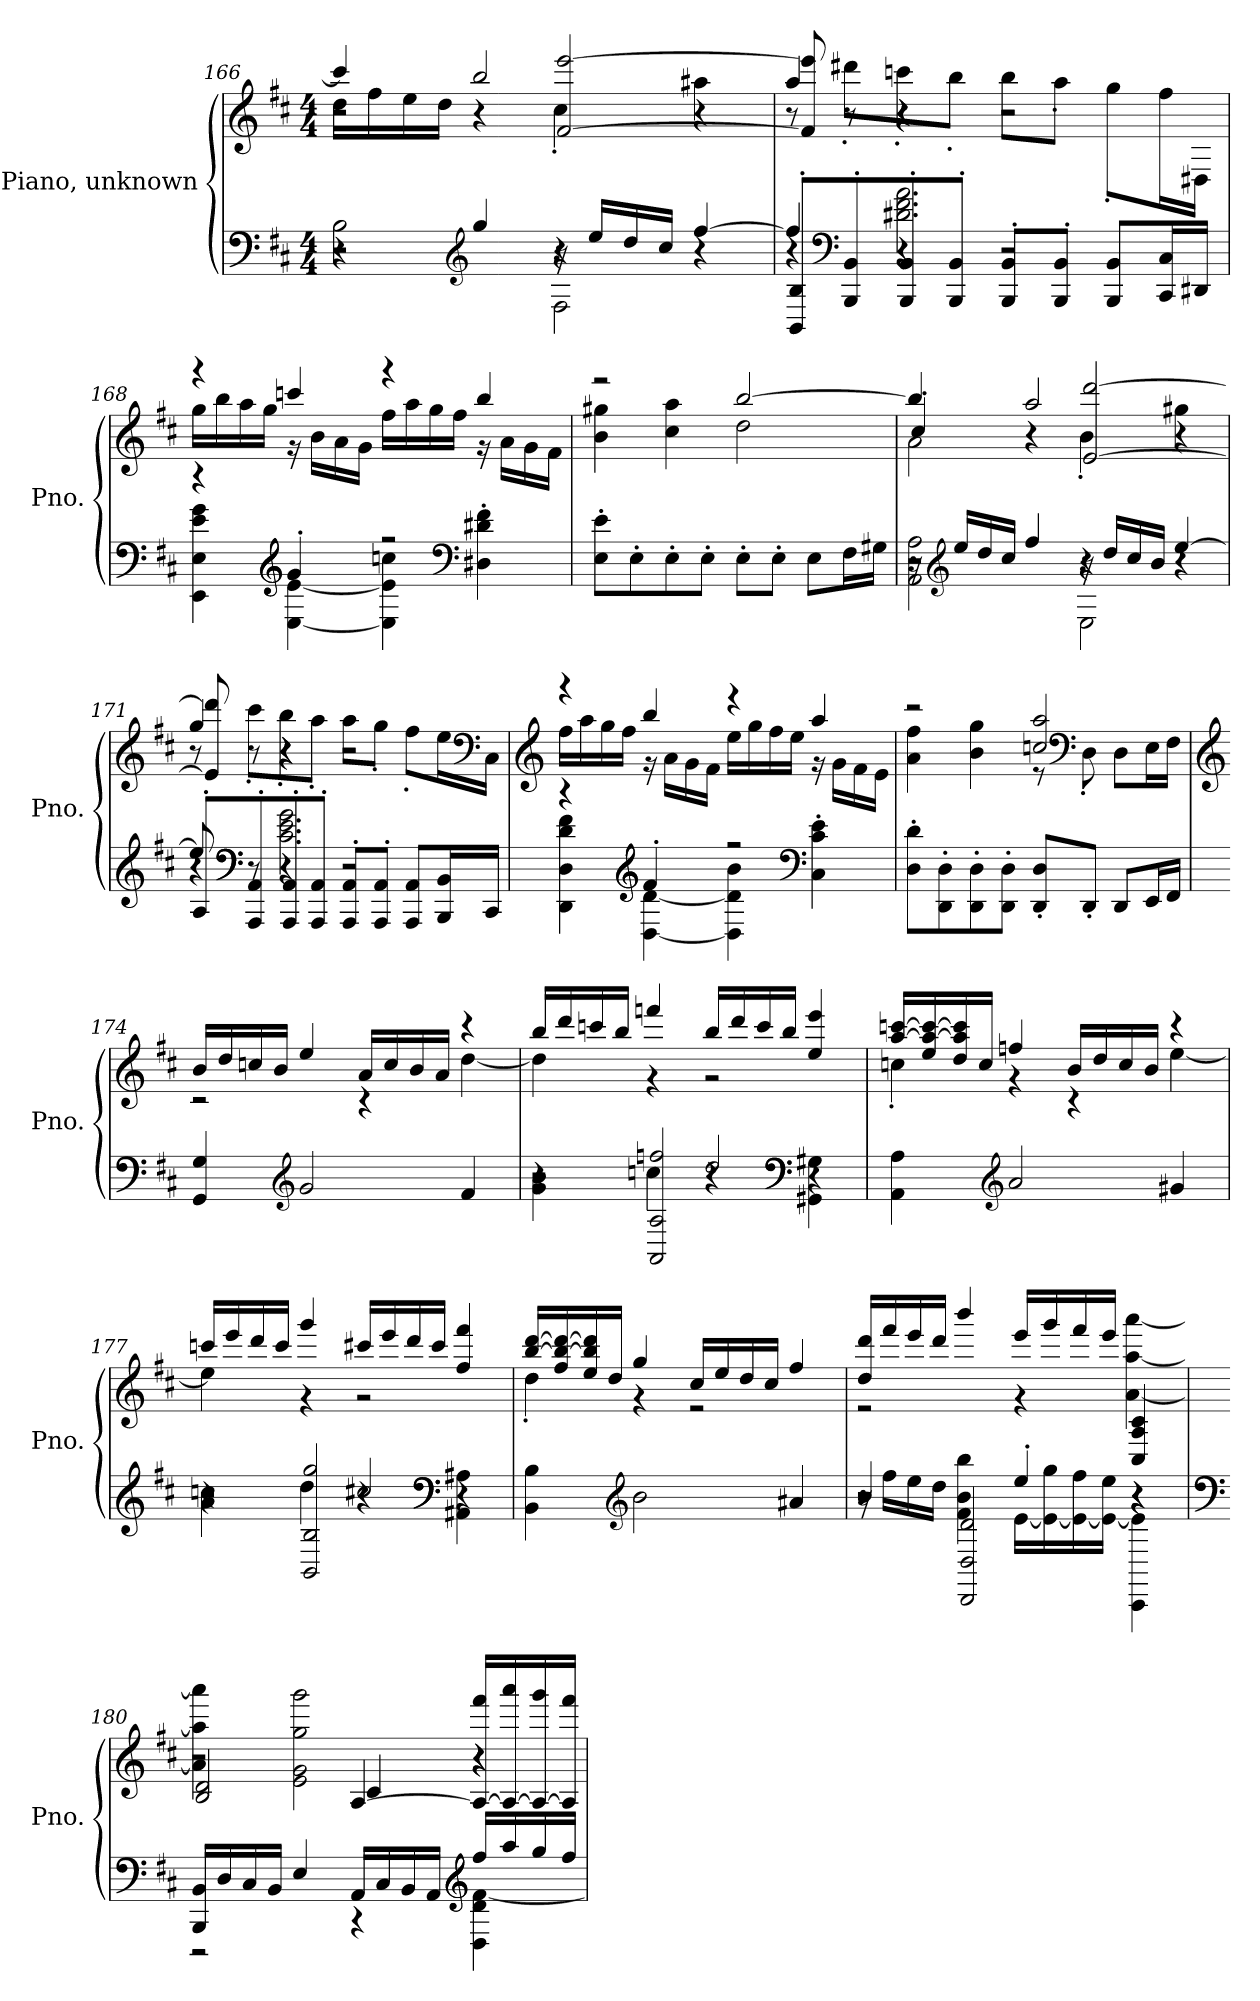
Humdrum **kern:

**kern	**kern
*part1	*part1
*staff2	*staff1
*I"Piano, unknown	*
*I'Pno.	*
!!LO:LB:g=z
*clefF4	*clefG2
*k[f#c#]	*k[f#c#]
*M4/4	*M4/4
=166	=166
*^	*^
*	*^	*	*^
2r	2B\	4r	4ccc#/]	16dd\LL	2r
.	.	.	.	16ff#\	.
.	.	.	.	16ee\	.
.	.	.	.	16dd\JJ	.
*clefG2	*	*	*	*	*
.	.	4gg/	2bb/	4r	.
4r	2F#\	16r	.	4cc#'\	[2f#/ [2eee/
.	.	16ee/LL	.	.	.
.	.	16dd/	.	.	.
.	.	16cc#/JJ	.	.	.
[4ff#/	.	4r	4r	4aa#X\	.
=167	=167	=167	=167	=167	=167
4ff#/]	4r	8BB/' 8B/'L	4aa/	8r	8f#/] 8eee/]
*clefF4	*	*	*	*	*
.	.	8BBB/' 8BB/'	.	8ddd#X'\L	8r
4r	2.d#X\ 2.f#\ 2.a\	8BBB/' 8BB/'	4r	8cccn'\	4r
.	.	8BBB/' 8BB/'J	.	8bb'\J	.
2r	.	8BBB/' 8BB/'L	2r	8bb\L	2r
.	.	8BBB/' 8BB/'J	.	8aa'\J	.
.	.	8BBB/ 8BB/L	.	8gg'\L	.
.	.	16CC#/ 16C#/L	.	16ff#\L	.
.	.	16DD#X/JJ	.	16D#X\JJ	.
*	*v	*v	*	*	*
*	*	*	*v	*v
!!LO:LB:g=z
=168	=168	=168	=168
4r	4EE\ 4E\ 4e\ 4g\	4r	16gg\LL
.	.	.	16bb\
.	.	.	16aa\
.	.	.	16gg\JJ
*clefG2	*	*	*
4g'/	[4E\ [4e\	4cccn/	16r
.	.	.	16b\LL
.	.	.	16a\
.	.	.	16g\JJ
2r	4E\] 4e\] 4ccn\	4r	16ff#\LL
.	.	.	16aa\
.	.	.	16gg\
.	.	.	16ff#\JJ
*clefF4	*	*	*
.	4D#X\' 4d#X\' 4f#\'	4bb/	16r
.	.	.	16a\LL
.	.	.	16g\
.	.	.	16f#\JJ
*v	*v	*	*
=169	=169	=169
8E\' 8e\'L	2r	4b\ 4gg#X\
8E'\	.	.
8E'\	.	4cc#\ 4aa\
8E'\J	.	.
8E'\L	[2bb/	2dd\
8E'\J	.	.
8E\L	.	.
16F#\L	.	.
16G#X\JJ	.	.
=170	=170	=170
*^	*	*^
*	*^	*	*	*
2r	2AA\ 2A\	16r	4bb/]	2a\	4cc#'/
*clefG2	*	*	*	*	*
.	.	16ee/LL	.	.	.
.	.	16dd/	.	.	.
.	.	16cc#/JJ	.	.	.
.	.	4ff#/	2aa/	.	4r
4r	2E\	16r	.	4b'\	[2e/ [2ddd/
.	.	16dd/LL	.	.	.
.	.	16cc#/	.	.	.
.	.	16b/JJ	.	.	.
[4ee/	.	4r	4r	4gg#X\	.
!!LO:PB:g=z	!!	!!
=171	=171	=171	=171	=171	=171
8ee/]	4r	8A'/L	4gg/	8r	8e/] 8ddd/]
*clefF4	*	*	*	*	*
8r	.	8AAA/' 8AA/'	.	8ccc#'\L	8r
4r	2.c#\ 2.e\ 2.g\	8AAA/' 8AA/'	4r	8bb'\	4r
.	.	8AAA/' 8AA/'J	.	8aa'\J	.
2r	.	8AAA/' 8AA/'L	2r	8aa\L	2r
.	.	8AAA/' 8AA/'J	.	8gg'\J	.
.	.	8AAA/ 8AA/L	.	8ff#'\L	.
.	.	16BBB/ 16BB/L	.	16ee\L	.
*	*	*	*clefF4	*	*
.	.	16CC#/JJ	.	16C#\JJ	.
*v	*v	*v	*	*	*
*	*v	*v	*v
=172	=172
*	*clefG2
*^	*^
4r	4DD\ 4D\ 4d\ 4f#\	4r	16ff#\LL
.	.	.	16aa\
.	.	.	16gg\
.	.	.	16ff#\JJ
*clefG2	*	*	*
4f#'/	[4D\ [4d\	4bb/	16r
.	.	.	16a\LL
.	.	.	16g\
.	.	.	16f#\JJ
2r	4D\] 4d\] 4b\	4r	16ee\LL
.	.	.	16gg\
.	.	.	16ff#\
.	.	.	16ee\JJ
*clefF4	*	*	*
.	4C#\' 4c#\' 4e\'	4aa/	16r
.	.	.	16g\LL
.	.	.	16f#\
.	.	.	16e\JJ
*v	*v	*	*
!!LO:LB:g=z	!!
=173	=173	=173
8D\' 8d\'L	2r	4a\ 4ff#\
8DD\' 8D\'	.	.
8DD\' 8D\'	.	4b\ 4gg\
8DD\' 8D\'J	.	.
8DD/' 8D/'L	2ccn/ 2aa/	8r
*	*clefF4	*
8DD'/J	.	8D'\
8DD/L	.	8D\L
16EE/L	.	16E\L
16FF#/JJ	.	16F#\JJ
=174	=174	=174
*	*clefG2	*
4GG/ 4G/	16b/LL	2r
.	16dd/	.
.	16ccn/	.
.	16b/JJ	.
*clefG2	*	*
2g/	4ee/	.
.	16a/LL	4r
.	16cc/	.
.	16b/	.
.	16a/JJ	.
4f#/	4r	[4dd\
=175	=175	=175
*^	*	*
*	*^	*	*
2r	4g\ 4b\	4r	16bb/LL	4dd\]
.	.	.	16ddd/	.
.	.	.	16cccn/	.
.	.	.	16bb/JJ	.
.	4ccn\	2AA/ 2A/ 2ffn/	4fffn/	4r
2dd/	4r	.	16bb/LL	2r
.	.	.	16ddd/	.
.	.	.	16ccc/	.
.	.	.	16bb/JJ	.
*clefF4	*	*	*	*
.	4GG#X\ 4G#X\	4r	4ee/ 4eee/	.
*v	*v	*v	*	*
!!LO:LB:g=z	!!
=176	=176	=176
4AA\ 4A\	[16aa/ [16cccn/LL	4ccn'\
.	16ee/ 16aa/_ 16ccc/_	.
.	16dd/ 16aa/] 16ccc/]	.
.	16cc/JJ	.
*clefG2	*	*
2a/	4ffn/	4r
.	16b/LL	4r
.	16dd/	.
.	16cc/	.
.	16b/JJ	.
4g#X/	4r	[4ee\
=177	=177	=177
*^	*	*
*	*^	*	*
2r	4a\ 4ccn\	4r	16cccn/LL	4ee\]
.	.	.	16eee/	.
.	.	.	16ddd/	.
.	.	.	16ccc/JJ	.
.	4dd\	2BB/ 2B/ 2gg/	4ggg/	4r
2cc#X/	4r	.	16ccc#X/LL	2r
.	.	.	16eee/	.
.	.	.	16ddd/	.
.	.	.	16ccc#/JJ	.
*clefF4	*	*	*	*
.	4AA#X\ 4A#X\	4r	4ff#/ 4fff#/	.
*v	*v	*v	*	*
=178	=178	=178
4BB\ 4B\	[16bb/ [16ddd/LL	4dd'\
.	16ff#/ 16bb/_ 16ddd/_	.
.	16ee/ 16bb/] 16ddd/]	.
.	16dd/JJ	.
*clefG2	*	*
2b\	4gg/	4r
.	16cc#/LL	2r
.	16ee/	.
.	16dd/	.
.	16cc#/JJ	.
4a#X/	4ff#/	.
!!LO:LB:g=z	!!
=179	=179	=179
*^	*	*
*	*^	*	*
2r	16r	4b/	16dd/ 16ddd/LL	2r
.	16ff#\LL	.	16fff#/	.
.	16ee\	.	16eee/	.
.	16dd\JJ	.	16ddd/JJ	.
.	4f#\ 4b\ 4bb\	2DD/ 2D/ 2d/	4bbb/	.
4ee'/	[16e\LL	.	16eee/LL	4r
.	16e\_ 16gg\	.	16ggg/	.
.	16e\_ 16ff#\	.	16fff#/	.
.	16e\_ 16ee\JJ	.	16eee/JJ	.
4r	4CC#\ 4e\]	4r	4C#/ 4A/ 4c#/	[4a\ [4aa\ [4aaa\
*v	*v	*v	*	*
*	*v	*v
=180	=180
*clefF4	*
*^	*^
*	*	*	*^
16BBB/ 16BB/LL	2r	2r	4a\] 4aa\] 4aaa\]	2B/ 2d/
16D/	.	.	.	.
16C#/	.	.	.	.
16BB/JJ	.	.	.	.
4E/	.	.	2e\ 2g\ 2gg\ 2ggg\	.
16AA/LL	4r	[4A/	.	4c#/
16C#/	.	.	.	.
16BB/	.	.	.	.
16AA/JJ	.	.	.	.
*clefG2	*	*	*	*
16ff#/LL	4D\ 4d\ [4f#\	16A/_ 16fff#/LL	4r	4r
16aa/	.	16A/_ 16aaa/	.	.
16gg/	.	16A/_ 16ggg/	.	.
16ff#/JJ	.	16A/] 16fff#/JJ	.	.
*v	*v	*	*	*
*	*v	*v	*v
=	=
*-	*-
